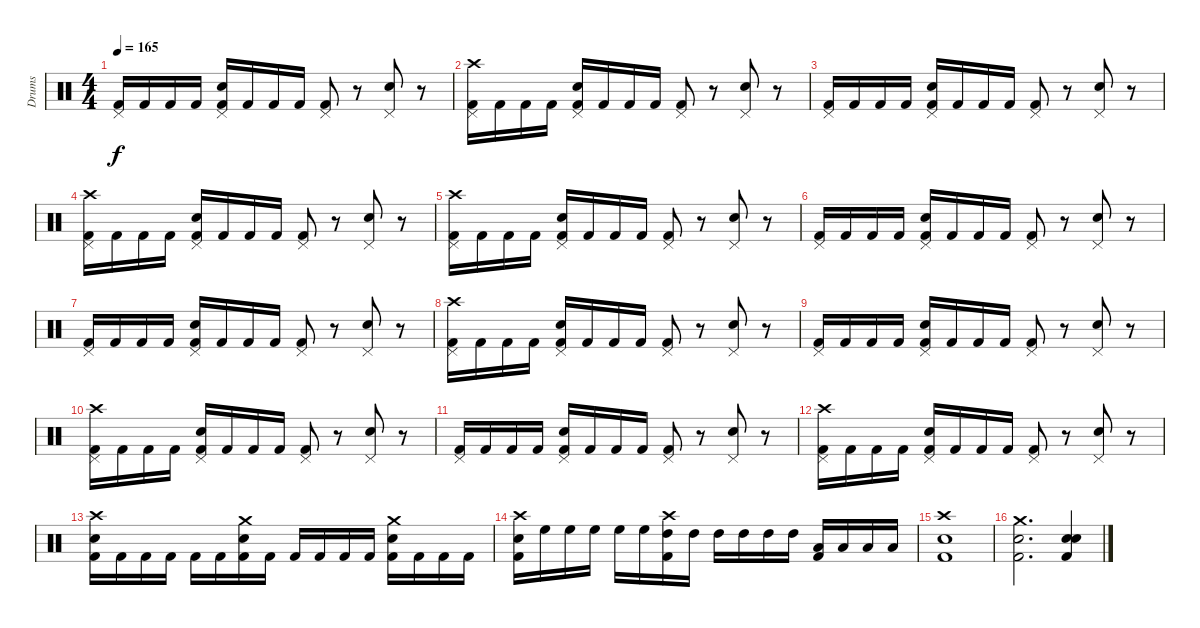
\track ("Drums" "Drums") {instrument percussion}
\staff {score}
\articulation defaults
\ts (4 4)
\tempo 165
\clef neutral
\ks c
("Pedal Hi-Hat (hit)" "Kick (hit) 2").16{dy f} "Kick (hit) 2".16 "Kick (hit) 2".16 "Kick (hit) 2".16 ("Pedal Hi-Hat (hit)" "Snare (hit) 2" "Kick (hit) 2").16 "Kick (hit) 2".16 "Kick (hit) 2".16 "Kick (hit) 2".16 ("Pedal Hi-Hat (hit)" "Kick (hit) 2").8 r.8 ("Pedal Hi-Hat (hit)" "Snare (hit) 2").8 r.8 |
("Crash high (hit)" "Pedal Hi-Hat (hit)" "Kick (hit) 2").16 "Kick (hit) 2".16 "Kick (hit) 2".16 "Kick (hit) 2".16 ("Pedal Hi-Hat (hit)" "Snare (hit) 2" "Kick (hit) 2").16 "Kick (hit) 2".16 "Kick (hit) 2".16 "Kick (hit) 2".16 ("Pedal Hi-Hat (hit)" "Kick (hit) 2").8 r.8 ("Pedal Hi-Hat (hit)" "Snare (hit) 2").8 r.8 |
("Pedal Hi-Hat (hit)" "Kick (hit) 2").16 "Kick (hit) 2".16 "Kick (hit) 2".16 "Kick (hit) 2".16 ("Pedal Hi-Hat (hit)" "Snare (hit) 2" "Kick (hit) 2").16 "Kick (hit) 2".16 "Kick (hit) 2".16 "Kick (hit) 2".16 ("Pedal Hi-Hat (hit)" "Kick (hit) 2").8 r.8 ("Pedal Hi-Hat (hit)" "Snare (hit) 2").8 r.8 |
("Crash high (hit)" "Pedal Hi-Hat (hit)" "Kick (hit) 2").16 "Kick (hit) 2".16 "Kick (hit) 2".16 "Kick (hit) 2".16 ("Pedal Hi-Hat (hit)" "Snare (hit) 2" "Kick (hit) 2").16 "Kick (hit) 2".16 "Kick (hit) 2".16 "Kick (hit) 2".16 ("Pedal Hi-Hat (hit)" "Kick (hit) 2").8 r.8 ("Pedal Hi-Hat (hit)" "Snare (hit) 2").8 r.8 |
("Crash high (hit)" "Pedal Hi-Hat (hit)" "Kick (hit) 2").16 "Kick (hit) 2".16 "Kick (hit) 2".16 "Kick (hit) 2".16 ("Pedal Hi-Hat (hit)" "Snare (hit) 2" "Kick (hit) 2").16 "Kick (hit) 2".16 "Kick (hit) 2".16 "Kick (hit) 2".16 ("Pedal Hi-Hat (hit)" "Kick (hit) 2").8 r.8 ("Pedal Hi-Hat (hit)" "Snare (hit) 2").8 r.8 |
("Pedal Hi-Hat (hit)" "Kick (hit) 2").16 "Kick (hit) 2".16 "Kick (hit) 2".16 "Kick (hit) 2".16 ("Pedal Hi-Hat (hit)" "Snare (hit) 2" "Kick (hit) 2").16 "Kick (hit) 2".16 "Kick (hit) 2".16 "Kick (hit) 2".16 ("Pedal Hi-Hat (hit)" "Kick (hit) 2").8 r.8 ("Pedal Hi-Hat (hit)" "Snare (hit) 2").8 r.8 |
("Pedal Hi-Hat (hit)" "Kick (hit) 2").16 "Kick (hit) 2".16 "Kick (hit) 2".16 "Kick (hit) 2".16 ("Pedal Hi-Hat (hit)" "Snare (hit) 2" "Kick (hit) 2").16 "Kick (hit) 2".16 "Kick (hit) 2".16 "Kick (hit) 2".16 ("Pedal Hi-Hat (hit)" "Kick (hit) 2").8 r.8 ("Pedal Hi-Hat (hit)" "Snare (hit) 2").8 r.8 |
("Crash high (hit)" "Pedal Hi-Hat (hit)" "Kick (hit) 2").16 "Kick (hit) 2".16 "Kick (hit) 2".16 "Kick (hit) 2".16 ("Pedal Hi-Hat (hit)" "Snare (hit) 2" "Kick (hit) 2").16 "Kick (hit) 2".16 "Kick (hit) 2".16 "Kick (hit) 2".16 ("Pedal Hi-Hat (hit)" "Kick (hit) 2").8 r.8 ("Pedal Hi-Hat (hit)" "Snare (hit) 2").8 r.8 |
("Pedal Hi-Hat (hit)" "Kick (hit) 2").16 "Kick (hit) 2".16 "Kick (hit) 2".16 "Kick (hit) 2".16 ("Pedal Hi-Hat (hit)" "Snare (hit) 2" "Kick (hit) 2").16 "Kick (hit) 2".16 "Kick (hit) 2".16 "Kick (hit) 2".16 ("Pedal Hi-Hat (hit)" "Kick (hit) 2").8 r.8 ("Pedal Hi-Hat (hit)" "Snare (hit) 2").8 r.8 |
("Crash high (hit)" "Pedal Hi-Hat (hit)" "Kick (hit) 2").16 "Kick (hit) 2".16 "Kick (hit) 2".16 "Kick (hit) 2".16 ("Pedal Hi-Hat (hit)" "Snare (hit) 2" "Kick (hit) 2").16 "Kick (hit) 2".16 "Kick (hit) 2".16 "Kick (hit) 2".16 ("Pedal Hi-Hat (hit)" "Kick (hit) 2").8 r.8 ("Pedal Hi-Hat (hit)" "Snare (hit) 2").8 r.8 |
("Pedal Hi-Hat (hit)" "Kick (hit) 2").16 "Kick (hit) 2".16 "Kick (hit) 2".16 "Kick (hit) 2".16 ("Pedal Hi-Hat (hit)" "Snare (hit) 2" "Kick (hit) 2").16 "Kick (hit) 2".16 "Kick (hit) 2".16 "Kick (hit) 2".16 ("Pedal Hi-Hat (hit)" "Kick (hit) 2").8 r.8 ("Pedal Hi-Hat (hit)" "Snare (hit) 2").8 r.8 |
("Crash high (hit)" "Pedal Hi-Hat (hit)" "Kick (hit) 2").16 "Kick (hit) 2".16 "Kick (hit) 2".16 "Kick (hit) 2".16 ("Pedal Hi-Hat (hit)" "Snare (hit) 2" "Kick (hit) 2").16 "Kick (hit) 2".16 "Kick (hit) 2".16 "Kick (hit) 2".16 ("Pedal Hi-Hat (hit)" "Kick (hit) 2").8 r.8 ("Pedal Hi-Hat (hit)" "Snare (hit) 2").8 r.8 |
("Crash high (hit)" "Snare (hit) 2" "Kick (hit) 2").16 "Kick (hit) 2".16 "Kick (hit) 2".16 "Kick (hit) 2".16 "Kick (hit) 2".16 "Kick (hit) 2".16 ("Crash medium (hit)" "Snare (hit) 2" "Kick (hit) 2").16 "Kick (hit) 2".16 "Kick (hit) 2".16 "Kick (hit) 2".16 "Kick (hit) 2".16 "Kick (hit) 2".16 ("Crash medium (hit)" "Snare (hit) 2" "Kick (hit) 2").16 "Kick (hit) 2".16 "Kick (hit) 2".16 "Kick (hit) 2".16 |
("Crash high (hit)" "Snare (hit) 2" "Kick (hit) 2").16 "High Floor Tom (hit)".16{balance 0} "High Floor Tom (hit)".16 "High Floor Tom (hit)".16 "High Floor Tom (hit)".16 "High Floor Tom (hit)".16 ("Crash high (hit)" "High Tom (hit)" "Kick (hit) 2").16{balance 8} "High Tom (hit)".16 "High Tom (hit)".16 "High Tom (hit)".16{balance 16} "High Tom (hit)".16 "High Tom (hit)".16 ("Low Tom (hit)" "Kick (hit) 2").16 "Low Tom (hit)".16 "Low Tom (hit)".16 "Low Tom (hit)".16 |
("Crash high (hit)" "Snare (hit) 2" "Kick (hit) 2").1{balance 8} |
("Crash medium (hit)" "Snare (hit) 2" "Kick (hit) 2").2{d} ("Snare (hit) 2" "Snare (hit) 2" "Kick (hit) 2").4
